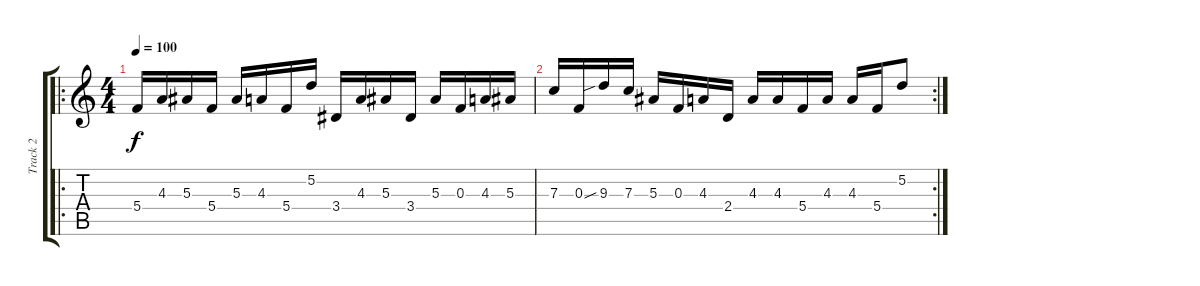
\track ("Track 2" "Track 2") {instrument distortionguitar}
\staff {score tabs}
\tuning (D4 A3 F3 C3 G2 D2) {hide}
\ro
\ts (4 4)
\tempo 100
\clef g2
\ks c
5.4.16{dy f instrument distortionguitar} 4.3.16 5.3.16 5.4.16 5.3.16 4.3.16 5.4.16 5.2.16 3.4.16 4.3.16 5.3.16 3.4.16 5.3.16 0.3.16 4.3.16 5.3.16 |
\rc 2
7.3.16 0.3.16 9.3{sib}.16 7.3.16 5.3.16 0.3.16 4.3.16 2.4.16 4.3.16 4.3.16 5.4.16 4.3.16 4.3.16 5.4.16 5.2.8
